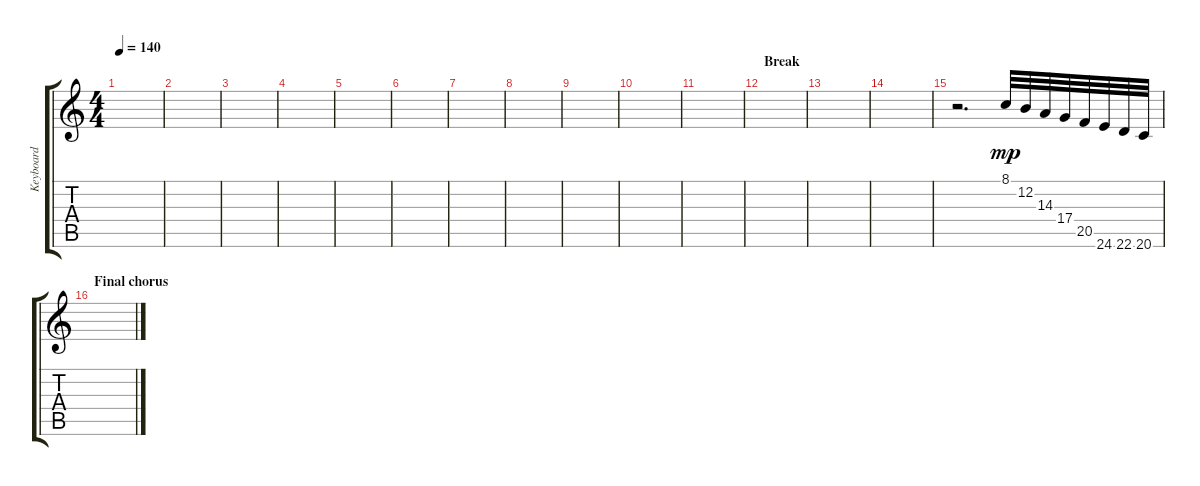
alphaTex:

\track ("Keyboard" "Keyboard") {instrument orchestralharp}
\staff {score tabs}
\tuning (E4 B3 G3 D3 A2 E2) {hide}
\ts (4 4)
\tempo 140
\clef g2
\ks c
|
|
|
|
|
|
|
|
|
|
|
\section ("" "Break")
|
|
|
r.2{d volume 13} 8.1.32{dy mp} 12.2.32 14.3.32 17.4.32 20.5.32 24.6.32 22.6.32 20.6.32 |
\section ("" "Final chorus")
